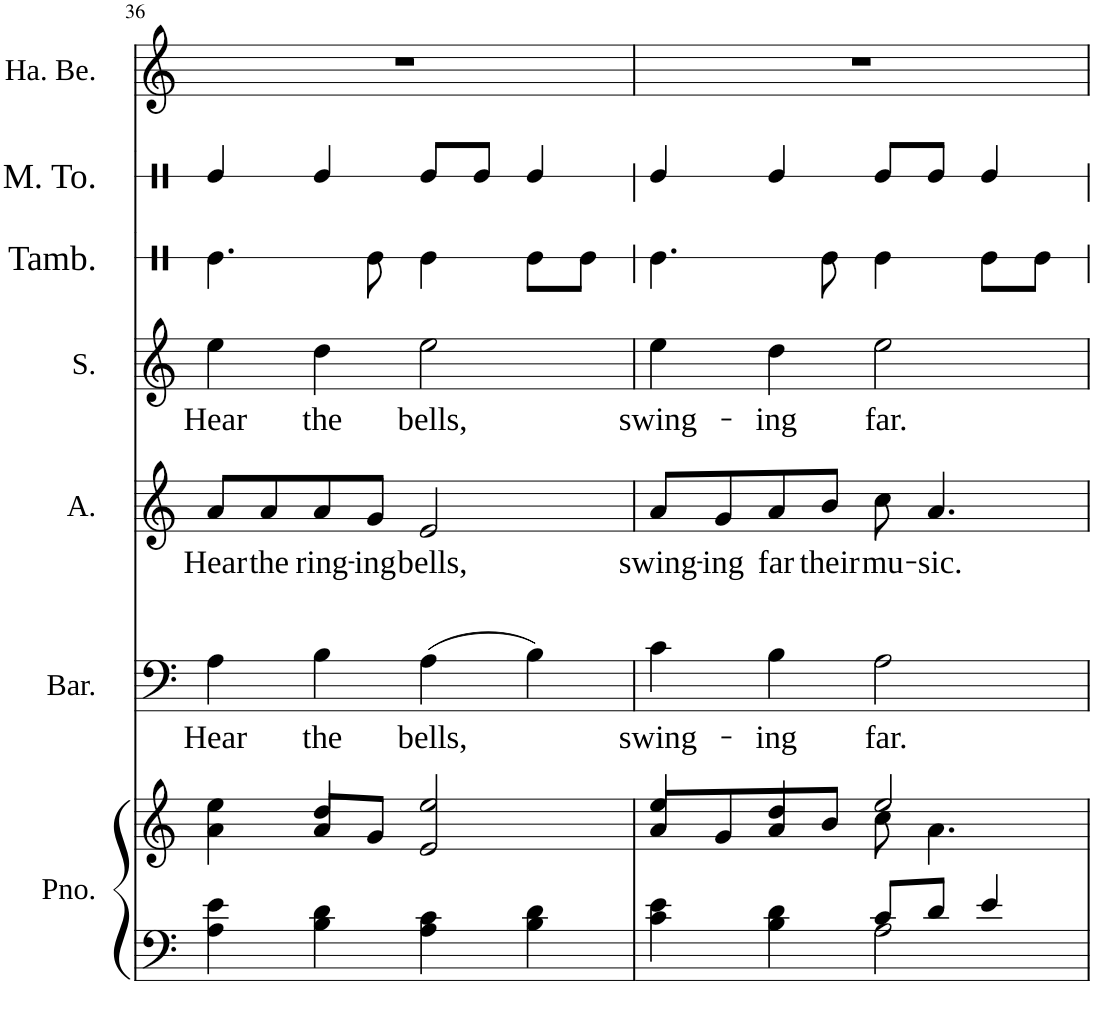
**kern	**kern	**kern	**text	**kern	**text	**kern	**text	**kern	**kern	**kern
*part7	*part7	*part6	*part6	*part5	*part5	*part4	*part4	*part3	*part2	*part1
*staff8	*staff7	*staff6	*staff6	*staff5	*staff5	*staff4	*staff4	*staff3	*staff2	*staff1
*I"Piano	*	*I"Baritone	*	*I"Alto	*	*I"Soprano	*	*I"Tambourine	*I"Mid Tom	*I"Hand Bells
*I'Pno.	*	*I'Bar.	*	*I'A.	*	*I'S.	*	*I'Tamb.	*I'M. To.	*I'Ha. Be.
!!LO:PB:g=z
*clefF4	*clefG2	*clefF4	*	*clefG2	*	*clefG2	*	*clefX	*clefX	*clefG2
*k[]	*k[]	*k[]	*	*k[]	*	*k[]	*	*k[]	*k[]	*k[]
*M4/4	*M4/4	*M4/4	*	*M4/4	*	*M4/4	*	*M4/4	*M4/4	*M4/4
=36	=36	=36	=36	=36	=36	=36	=36	=36	=36	=36
*	*^	*	*	*	*	*	*	*	*	*
!	!	!	!	!LO:LY:b	!	!LO:LY:b	!	!LO:LY:b	!	!	!
4A\ 4e\	4a\ 4ee\	4ryy	4A\	Hear	8a/L	Hear	4ee\	Hear	4.Re\	4Re/	1r
!	!	!	!	!	!	!LO:LY:b	!	!	!	!	!
.	.	.	.	.	8a/	the	.	.	.	.	.
!	!	!	!	!LO:LY:b	!	!LO:LY:b	!	!LO:LY:b	!	!	!
4B\ 4d\	4dd/	8a/L	4B\	the	8a/	ring-	4dd\	the	.	4Re/	.
!	!	!	!	!	!	!LO:LY:b	!	!	!	!	!
.	.	8g/J	.	.	8g/J	ing	.	.	8Re\	.	.
!	!	!	!	!LO:LY:b	!	!LO:LY:b	!	!LO:LY:b	!	!	!
4A\ 4c\	2e/ 2ee/	2ryy	(4A\	bells,	2e/	bells,	2ee\	bells,	4Re\	8Re/L	.
.	.	.	.	.	.	.	.	.	.	8Re/J	.
4B\ 4d\	.	.	4B\)	.	.	.	.	.	8Re\L	4Re/	.
.	.	.	.	.	.	.	.	.	8Re\J	.	.
=37	=37	=37	=37	=37	=37	=37	=37	=37	=37	=37	=37
*^	*	*	*	*	*	*	*	*	*	*	*
!	!	!	!	!	!LO:LY:b	!	!LO:LY:b	!	!LO:LY:b	!	!	!
2ryy	4c\ 4e\	4ee/	8a/L	4c\	swing-	8a/L	swing-	4ee\	swing-	4.Re\	4Re/	1r
!	!	!	!	!	!	!	!LO:LY:b	!	!	!	!	!
.	.	.	8g/	.	.	8g/	ing	.	.	.	.	.
!	!	!	!	!	!LO:LY:b	!	!LO:LY:b	!	!LO:LY:b	!	!	!
.	4B\ 4d\	4dd/	8a/	4B\	-ing	8a/	far	4dd\	-ing	.	4Re/	.
!	!	!	!	!	!	!	!LO:LY:b	!	!	!	!	!
.	.	.	8b/J	.	.	8b/J	their	.	.	8Re\	.	.
!	!	!	!	!	!LO:LY:b	!	!LO:LY:b	!	!LO:LY:b	!	!	!
8c/L	2A\	2ee/	8cc\	2A\	far.	8cc\	mu-	2ee\	far.	4Re\	8Re/L	.
!	!	!	!	!	!	!	!LO:LY:b	!	!	!	!	!
8d/J	.	.	4.a\	.	.	4.a/	sic.	.	.	.	8Re/J	.
4e/	.	.	.	.	.	.	.	.	.	8Re\L	4Re/	.
.	.	.	.	.	.	.	.	.	.	8Re\J	.	.
*v	*v	*	*	*	*	*	*	*	*	*	*	*
*	*v	*v	*	*	*	*	*	*	*	*	*
=	=	=	=	=	=	=	=	=	=	=
*-	*-	*-	*-	*-	*-	*-	*-	*-	*-	*-
